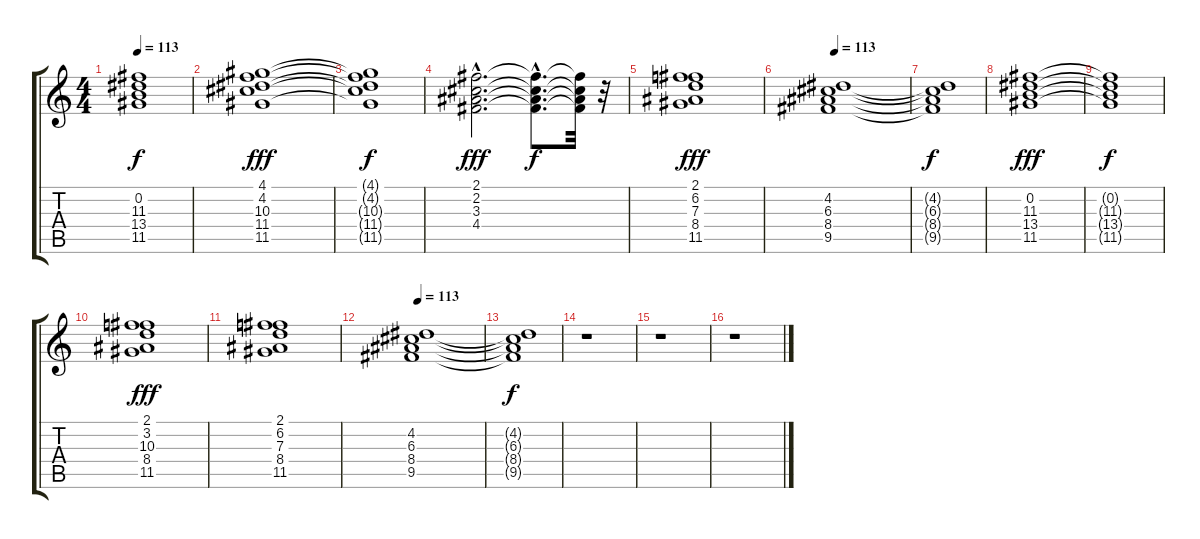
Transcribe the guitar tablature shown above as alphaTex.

\track "" {instrument electricbassfinger}
\staff {score tabs}
\tuning (E4 B3 G3 D3 A2 E2) {hide}
\ts (4 4)
\tempo 113
\clef g2
\ks c
(0.2{t} 11.3{t} 13.4{t} 11.5{t}).1{dy f} |
(4.1 4.2 10.3 11.4 11.5).1{dy fff} |
(4.1{t} 4.2{t} 10.3{t} 11.4{t} 11.5{t}).1{dy f} |
(2.1{hac} 2.2{hac} 3.3{hac} 4.4{hac}).2{d dy fff} (2.1{hac t} 2.2{hac t} 3.3{hac t} 4.4{hac t}).8{d dy f} (2.1{t} 2.2{t} 3.3{t} 4.4{t}).32 r.32 |
(2.1 6.2 7.3 8.4 11.5).1{dy fff} |
\tempo 113
(4.2 6.3 8.4 9.5).1 |
(4.2{t} 6.3{t} 8.4{t} 9.5{t}).1{dy f} |
(0.2 11.3 13.4 11.5).1{dy fff} |
(0.2{t} 11.3{t} 13.4{t} 11.5{t}).1{dy f} |
(2.1 3.2 10.3 8.4 11.5).1{dy fff} |
(2.1 6.2 7.3 8.4 11.5).1 |
\tempo 113
(4.2 6.3 8.4 9.5).1 |
(4.2{t} 6.3{t} 8.4{t} 9.5{t}).1{dy f} |
r.1 |
r.1 |
r.1
